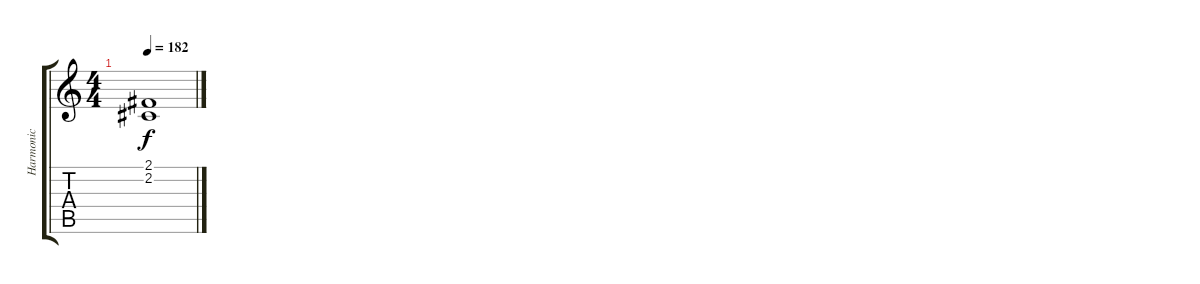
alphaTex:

\track ("Harmonic" "Harmonic") {instrument honkytonkpiano}
\staff {score tabs}
\tuning (E4 B3 G3 D3 A2 E2) {hide}
\ts (4 4)
\tempo 182
\clef g2
\ks c
(2.1 2.2).1{dy f}
